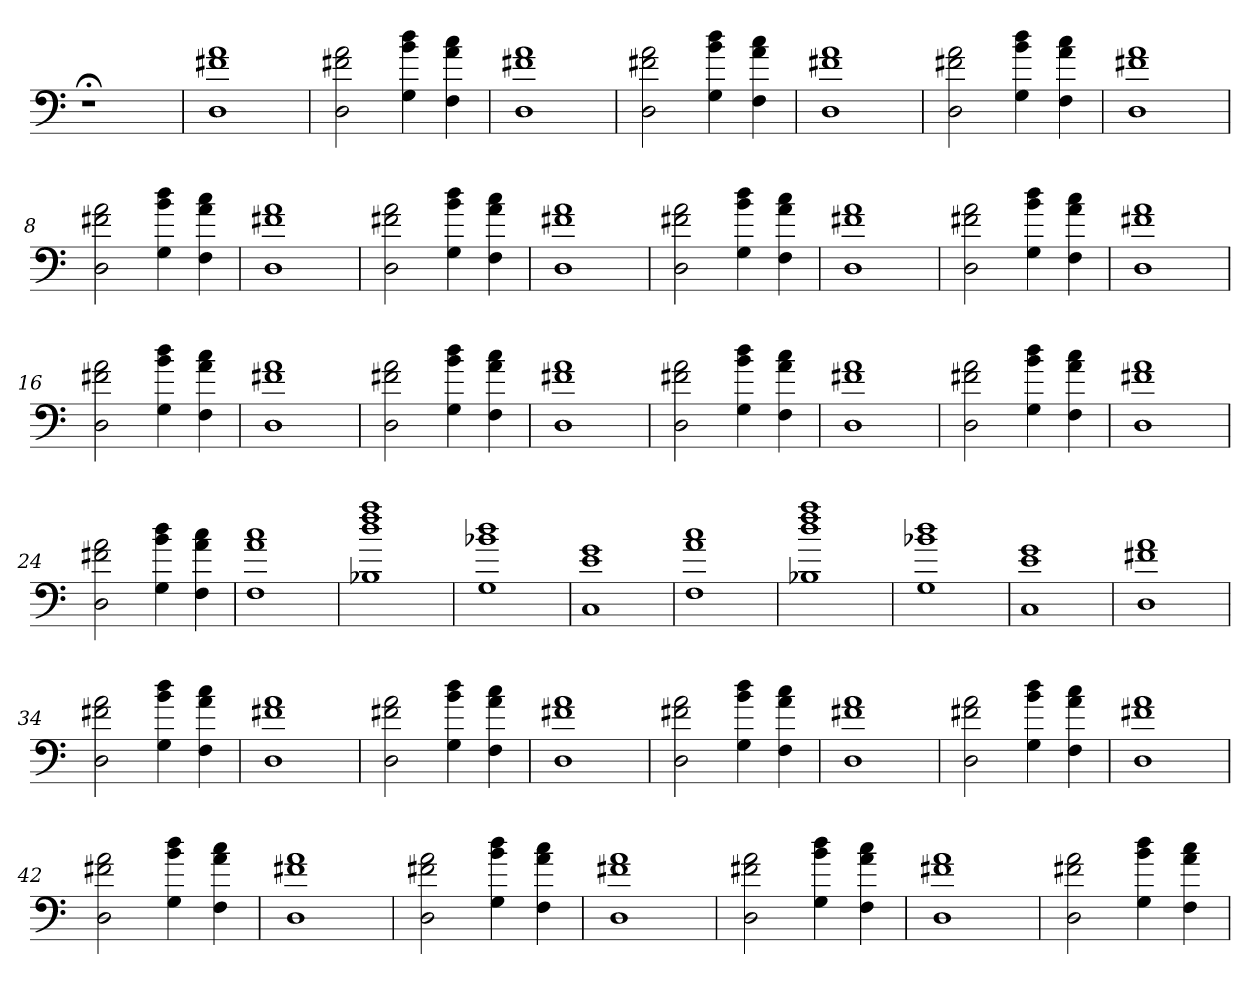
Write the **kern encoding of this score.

**kern
*part1
*staff1
=
1r;<
=1
1D 1f#X 1a
=2
2D 2f#X 2a
4G 4b 4dd
4F 4a 4cc
=3
1D 1f#X 1a
=4
2D 2f#X 2a
4G 4b 4dd
4F 4a 4cc
=5
1D 1f#X 1a
=6
2D 2f#X 2a
4G 4b 4dd
4F 4a 4cc
=7
1D 1f#X 1a
=8
2D 2f#X 2a
4G 4b 4dd
4F 4a 4cc
=9
1D 1f#X 1a
=10
2D 2f#X 2a
4G 4b 4dd
4F 4a 4cc
=11
1D 1f#X 1a
=12
2D 2f#X 2a
4G 4b 4dd
4F 4a 4cc
=13
1D 1f#X 1a
=14
2D 2f#X 2a
4G 4b 4dd
4F 4a 4cc
=15
1D 1f#X 1a
=16
2D 2f#X 2a
4G 4b 4dd
4F 4a 4cc
=17
1D 1f#X 1a
=18
2D 2f#X 2a
4G 4b 4dd
4F 4a 4cc
=19
1D 1f#X 1a
=20
2D 2f#X 2a
4G 4b 4dd
4F 4a 4cc
=21
1D 1f#X 1a
=22
2D 2f#X 2a
4G 4b 4dd
4F 4a 4cc
=23
1D 1f#X 1a
=24
2D 2f#X 2a
4G 4b 4dd
4F 4a 4cc
=25
1F 1a 1cc
=26
1B-X 1dd 1ff 1aa
=27
1G 1b-X 1dd
=28
1C 1e 1g
=29
1F 1a 1cc
=30
1B-X 1dd 1ff 1aa
=31
1G 1b-X 1dd
=32
1C 1e 1g
=33
1D 1f#X 1a
=34
2D 2f#X 2a
4G 4b 4dd
4F 4a 4cc
=35
1D 1f#X 1a
=36
2D 2f#X 2a
4G 4b 4dd
4F 4a 4cc
=37
1D 1f#X 1a
=38
2D 2f#X 2a
4G 4b 4dd
4F 4a 4cc
=39
1D 1f#X 1a
=40
2D 2f#X 2a
4G 4b 4dd
4F 4a 4cc
=41
1D 1f#X 1a
=42
2D 2f#X 2a
4G 4b 4dd
4F 4a 4cc
=43
1D 1f#X 1a
=44
2D 2f#X 2a
4G 4b 4dd
4F 4a 4cc
=45
1D 1f#X 1a
=46
2D 2f#X 2a
4G 4b 4dd
4F 4a 4cc
=47
1D 1f#X 1a
=48
2D 2f#X 2a
4G 4b 4dd
4F 4a 4cc
=
*-
